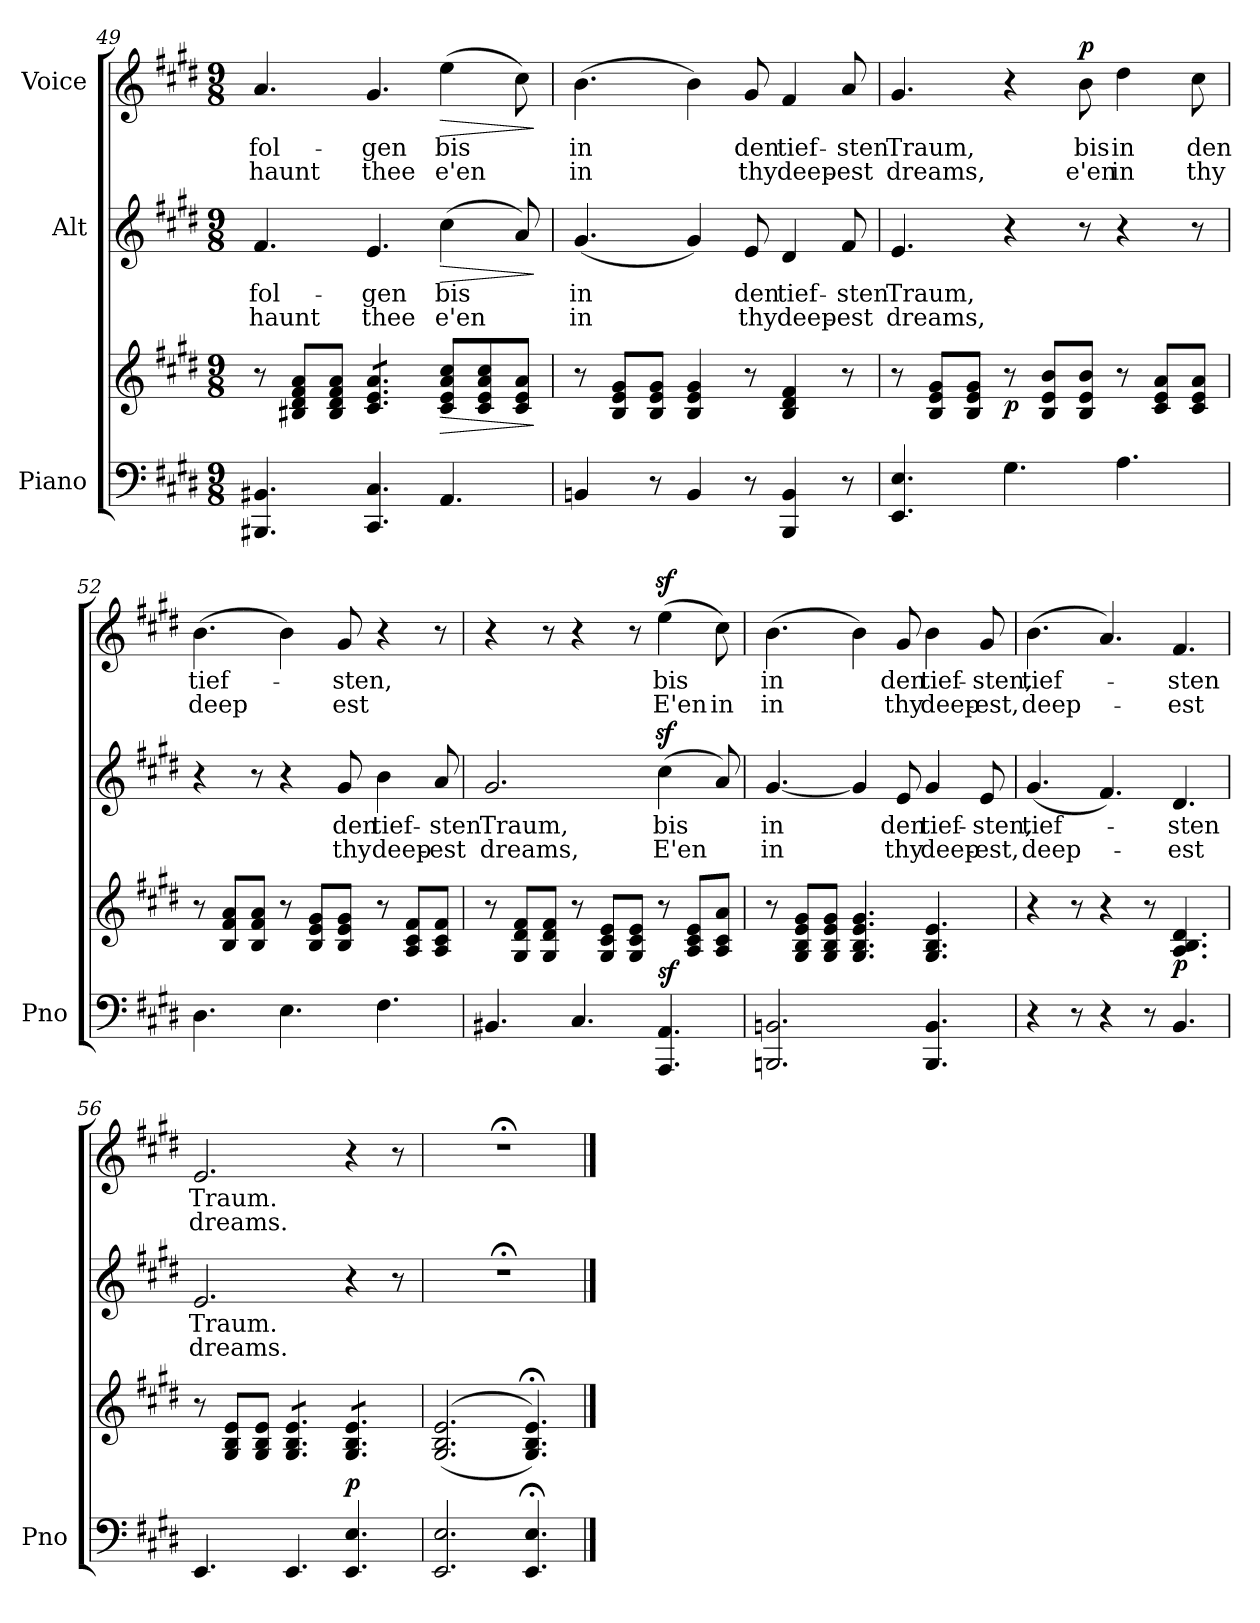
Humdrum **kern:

**kern	**kern	**dynam	**kern	**text	**text	**dynam	**kern	**text	**text	**dynam
*part3	*part3	*part3	*part2	*part2	*part2	*part2	*part1	*part1	*part1	*part1
*staff4	*staff3	*staff3/4	*staff2	*staff2	*staff2	*staff2	*staff1	*staff1	*staff1	*staff1
*I"Piano	*	*	*I"Alt	*	*	*	*I"Voice	*	*	*
*I'Pno	*	*	*	*	*	*	*	*	*	*
*clefF4	*clefG2	*	*clefG2	*	*	*	*clefG2	*	*	*
*k[f#c#g#d#]	*k[f#c#g#d#]	*	*k[f#c#g#d#]	*	*	*	*k[f#c#g#d#]	*	*	*
*M9/8	*M9/8	*	*M9/8	*	*	*	*M9/8	*	*	*
=49	=49	=49	=49	=49	=49	=49	=49	=49	=49	=49
4.BBB#X/ 4.BB#X/	8r	.	4.f#/	-fol-	haunt	.	4.a/	-fol-	haunt	.
.	8B#X/ 8d#/ 8f#/ 8a/L	.	.	.	.	.	.	.	.	.
.	8B#/ 8d#/ 8f#/ 8a/J	.	.	.	.	.	.	.	.	.
*	*tremolo	*	*	*	*	*	*	*	*	*
4.CC#/ 4.C#/	8c#/ 8e/ 8a/L	.	4.e/	-gen	thee	.	4.g#/	-gen	thee	.
.	8c#/ 8e/ 8a/	.	.	.	.	.	.	.	.	.
.	8c#/ 8e/ 8a/J	.	.	.	.	.	.	.	.	.
*	*Xtremolo	*	*	*	*	*	*	*	*	*
!	!	!LO:HP:b	!	!	!	!LO:HP:b	!	!	!	!LO:HP:b
4.AA/	8c#/ 8e/ 8a/ 8cc#/L	>	(4cc#\	bis	e'en	>	(4ee\	bis	e'en	>
.	8c#/ 8e/ 8a/ 8cc#/	.	.	.	.	.	.	.	.	.
.	8c#/ 8e/ 8a/J	.	8a/)	.	.	.	8cc#\)	.	.	.
.	.	]	.	.	.	]	.	.	.	]
=50	=50	=50	=50	=50	=50	=50	=50	=50	=50	=50
4BBn/	8r	.	(4.g#/	in	in	.	(4.b\	in	in	.
.	8B/ 8e/ 8g#/L	.	.	.	.	.	.	.	.	.
8r	8B/ 8e/ 8g#/J	.	.	.	.	.	.	.	.	.
4BB/	4B/ 4e/ 4g#/	.	4g#/)	.	.	.	4b\)	.	.	.
8r	8r	.	8e/	den	thy	.	8g#/	den	thy	.
4BBB/ 4BB/	4B/ 4d#/ 4f#/	.	4d#/	tief-	deep-	.	4f#/	tief-	deep-	.
8r	8r	.	8f#/	-sten	-est	.	8a/	-sten	-est	.
!!LO:LB:g=z
=51	=51	=51	=51	=51	=51	=51	=51	=51	=51	=51
4.EE/ 4.E/	8r	.	4.e/	Traum,	dreams,	.	4.g#/	Traum,	dreams,	.
.	8B/ 8e/ 8g#/L	.	.	.	.	.	.	.	.	.
.	8B/ 8e/ 8g#/J	.	.	.	.	.	.	.	.	.
!	!	!LO:DY:b	!	!	!	!	!	!	!	!
4.G#\	8r	p	4r	.	.	.	4r	.	.	.
.	8B/ 8e/ 8b/L	.	.	.	.	.	.	.	.	.
!	!	!	!	!	!	!	!	!	!	!LO:DY:a
.	8B/ 8e/ 8b/J	.	8r	.	.	.	8b\	bis	e'en	p
4.A\	8r	.	4r	.	.	.	4dd#\	in	in	.
.	8c#/ 8e/ 8a/L	.	.	.	.	.	.	.	.	.
.	8c#/ 8e/ 8a/J	.	8r	.	.	.	8cc#\	den	thy	.
=52	=52	=52	=52	=52	=52	=52	=52	=52	=52	=52
4.D#\	8r	.	4r	.	.	.	(4.b\	tief-	deep	.
.	8B/ 8f#/ 8a/L	.	.	.	.	.	.	.	.	.
.	8B/ 8f#/ 8a/J	.	8r	.	.	.	.	.	.	.
4.E\	8r	.	4r	.	.	.	4b\)	.	.	.
.	8B/ 8e/ 8g#/L	.	.	.	.	.	.	.	.	.
.	8B/ 8e/ 8g#/J	.	8g#/	den	thy	.	8g#/	-sten,	est	.
4.F#\	8r	.	4b\	tief-	deep-	.	4r	.	.	.
.	8A/ 8c#/ 8f#/L	.	.	.	.	.	.	.	.	.
.	8A/ 8c#/ 8f#/J	.	8a/	-sten	-est	.	8r	.	.	.
=53	=53	=53	=53	=53	=53	=53	=53	=53	=53	=53
4.BB#X/	8r	.	2.g#/	Traum,	dreams,	.	4r	.	.	.
.	8G#/ 8d#/ 8f#/L	.	.	.	.	.	.	.	.	.
.	8G#/ 8d#/ 8f#/J	.	.	.	.	.	8r	.	.	.
4.C#/	8r	.	.	.	.	.	4r	.	.	.
.	8G#/ 8c#/ 8e/L	.	.	.	.	.	.	.	.	.
.	8G#/ 8c#/ 8e/J	.	.	.	.	.	8r	.	.	.
!	!	!LO:DY:b	!	!	!	!	!	!	!	!
4.AAA/ 4.AA/	8r	sf	(4cc#z>\	bis	E'en	.	(4eez>\	bis	E'en	.
.	8A/ 8c#/ 8e/L	.	.	.	.	.	.	.	.	.
.	8A/ 8c#/ 8a/J	.	8a/)	.	.	.	8cc#\)	.	in	.
!!LO:PB:g=z
=54	=54	=54	=54	=54	=54	=54	=54	=54	=54	=54
2.BBBn/ 2.BBn/	8r	.	[4.g#/	in	in	.	(4.b\	in	in	.
.	8G#/ 8B/ 8e/ 8g#/L	.	.	.	.	.	.	.	.	.
.	8G#/ 8B/ 8e/ 8g#/J	.	.	.	.	.	.	.	.	.
.	4.G#/ 4.B/ 4.e/ 4.g#/	.	4g#/]	.	.	.	4b\)	.	.	.
.	.	.	8e/	den	thy	.	8g#/	den	thy	.
4.BBB/ 4.BB/	4.G#/ 4.B/ 4.e/	.	4g#/	tief-	deep-	.	4b\	tief-	deep-	.
.	.	.	8e/	-sten,	-est,	.	8g#/	-sten,	-est,	.
=55	=55	=55	=55	=55	=55	=55	=55	=55	=55	=55
4r	4r	.	(4.g#/	tief-	-deep-	.	(4.b\	-tief-	deep-	.
8r	8r	.	.	.	.	.	.	.	.	.
4r	4r	.	4.f#/)	.	.	.	4.a/)	.	.	.
8r	8r	.	.	.	.	.	.	.	.	.
!	!	!LO:DY:b	!	!	!	!	!	!	!	!
4.BB/	4.A/ 4.B/ 4.d#/	p	4.d#/	-sten	-est	.	4.f#/	-sten	-est	.
=56	=56	=56	=56	=56	=56	=56	=56	=56	=56	=56
4.EE/	8r	.	2.e/	Traum.	dreams.	.	2.e/	Traum.	dreams.	.
.	8G#/ 8B/ 8e/L	.	.	.	.	.	.	.	.	.
.	8G#/ 8B/ 8e/J	.	.	.	.	.	.	.	.	.
*	*tremolo	*	*	*	*	*	*	*	*	*
4.EE/	8G#/ 8B/ 8e/L	.	.	.	.	.	.	.	.	.
.	8G#/ 8B/ 8e/	.	.	.	.	.	.	.	.	.
.	8G#/ 8B/ 8e/J	.	.	.	.	.	.	.	.	.
!	!	!LO:DY:a=2	!	!	!	!	!	!	!	!
4.EE/ 4.E/	8G#/ 8B/ 8e/L	p	4r	.	.	.	4r	.	.	.
.	8G#/ 8B/ 8e/	.	.	.	.	.	.	.	.	.
.	8G#/ 8B/ 8e/J	.	8r	.	.	.	8r	.	.	.
*	*Xtremolo	*	*	*	*	*	*	*	*	*
=57	=57	=57	=57	=57	=57	=57	=57	=57	=57	=57
2.EE/ 2.E/	(>(2.G#/ 2.B/ 2.e/	.	8%9r;<	.	.	.	8%9r;<	.	.	.
4.EE/;< 4.E/;<	4.G#/;< 4.B/;< 4.e/;<))	.	.	.	.	.	.	.	.	.
==	==	==	==	==	==	==	==	==	==	==
*-	*-	*-	*-	*-	*-	*-	*-	*-	*-	*-
